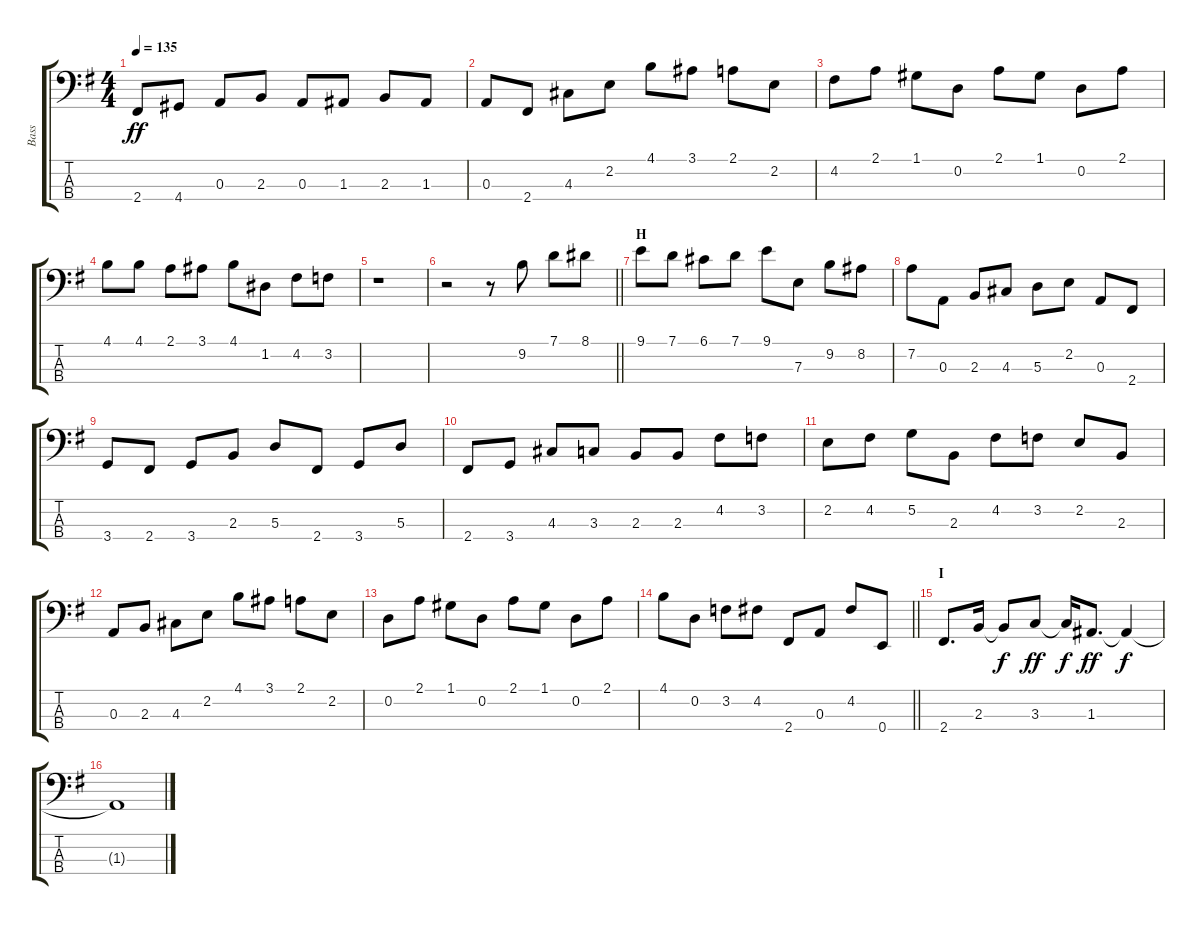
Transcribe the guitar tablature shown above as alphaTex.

\track ("Bass" "Bass") {instrument electricbassfinger}
\staff {score tabs}
\tuning (G2 D2 A1 E1) {hide}
\ts (4 4)
\tempo 135
\clef f4
\ks g
2.4.8{dy ff} 4.4.8 0.3.8 2.3.8 0.3.8 1.3.8 2.3.8 1.3.8 |
0.3.8 2.4.8 4.3.8 2.2.8 4.1.8 3.1.8 2.1.8 2.2.8 |
4.2.8 2.1.8 1.1.8 0.2.8 2.1.8 1.1.8 0.2.8 2.1.8 |
4.1.8 4.1.8 2.1.8 3.1.8 4.1.8 1.2.8 4.2.8 3.2.8 |
r.1 |
\barLineRight lightlight
r.2 r.8 9.2.8 7.1.8 8.1.8 |
\section ("" "H")
9.1.8 7.1.8 6.1.8 7.1.8 9.1.8 7.3.8 9.2.8 8.2.8 |
7.2.8 0.3.8 2.3.8 4.3.8 5.3.8 2.2.8 0.3.8 2.4.8 |
3.4.8 2.4.8 3.4.8 2.3.8 5.3.8 2.4.8 3.4.8 5.3.8 |
2.4.8 3.4.8 4.3.8 3.3.8 2.3.8 2.3.8 4.2.8 3.2.8 |
2.2.8 4.2.8 5.2.8 2.3.8 4.2.8 3.2.8 2.2.8 2.3.8 |
0.3.8 2.3.8 4.3.8 2.2.8 4.1.8 3.1.8 2.1.8 2.2.8 |
0.2.8 2.1.8 1.1.8 0.2.8 2.1.8 1.1.8 0.2.8 2.1.8 |
\barLineRight lightlight
4.1.8 0.2.8 3.2.8 4.2.8 2.4.8 0.3.8 4.2.8 0.4.8 |
\section ("" "I")
2.4.8{d} 2.3.16 2.3{t}.8{dy f} 3.3.8{dy ff} 3.3{t}.16{dy f} 1.3.8{d dy ff} 1.3{t}.4{dy f} |
1.3{t}.1
